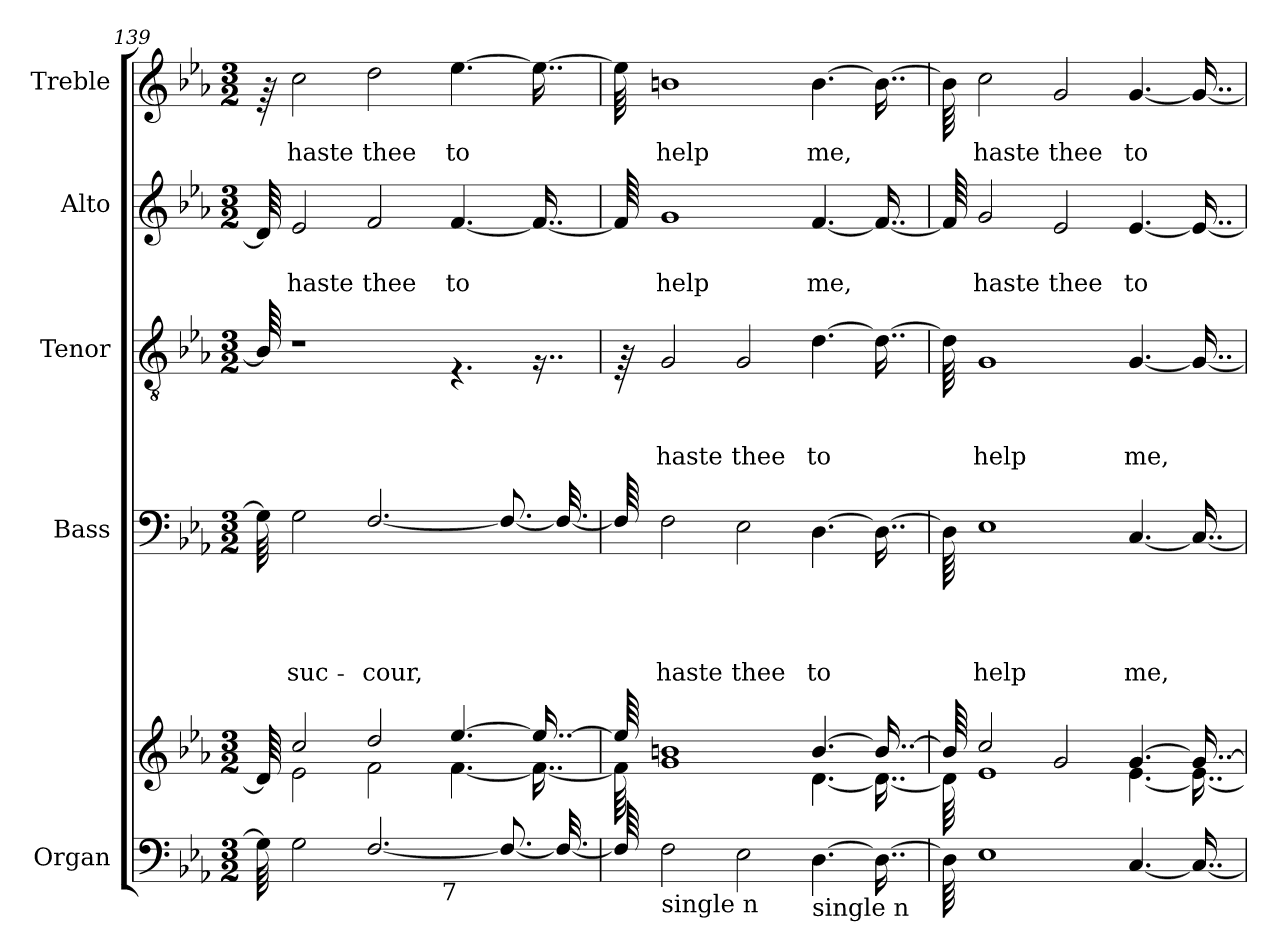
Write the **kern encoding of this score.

**kern	**kern	**kern	**text	**text	**text	**text	**kern	**text	**text	**text	**kern	**text	**text	**kern	**text
*part5	*part5	*part4	*part4	*part4	*part4	*part4	*part3	*part3	*part3	*part3	*part2	*part2	*part2	*part1	*part1
*staff6	*staff5	*staff4	*staff4	*staff4	*staff4	*staff4	*staff3	*staff3	*staff3	*staff3	*staff2	*staff2	*staff2	*staff1	*staff1
*I"Organ	*	*I"Bass	*	*	*	*	*I"Tenor	*	*	*	*I"Alto	*	*	*I"Treble	*
*	*	*I'B	*	*	*	*	*I'T	*	*	*	*I'A	*	*	*I'Tr	*
*clefF4	*clefG2	*clefF4	*	*	*	*	*clefGv2	*	*	*	*clefG2	*	*	*clefG2	*
*k[b-e-a-]	*k[b-e-a-]	*k[b-e-a-]	*	*	*	*	*k[b-e-a-]	*	*	*	*k[b-e-a-]	*	*	*k[b-e-a-]	*
*E-:	*E-:	*E-:	*	*	*	*	*E-:	*	*	*	*E-:	*	*	*E-:	*
*M3/2	*M3/2	*M3/2	*	*	*	*	*M3/2	*	*	*	*M3/2	*	*	*M3/2	*
=139	=139	=139	=139	=139	=139	=139	=139	=139	=139	=139	=139	=139	=139	=139	=139
*^	*^	*	*	*	*	*	*	*	*	*	*	*	*	*	*
64G\]	1ryy	64d/]	64ryy	64G\]	.	.	.	.	64B-/]	.	.	.	64d/]	.	.	64rf	.
!	!	!	!	!	!	!	!	!LO:LY:b	!	!	!	!	!	!	!LO:LY:b	!	!LO:LY:b
2G<\	.	2cc/	2e-\	2G\	.	.	.	suc-	1r	.	.	.	2e-/	.	haste	2cc\	haste
!	!	!	!	!	!	!	!	!LO:LY:b	!	!	!	!	!	!	!LO:LY:b	!	!LO:LY:b
[<2.F/	.	2dd/	2f\	[<2.F/	.	.	.	-cour,	.	.	.	.	2f/	.	thee	2dd\	thee
!	!LO:TX:b:t=7	!	!	!	!	!	!	!	!	!	!	!	!	!	!	!	!
.	2ryy	.	.	.	.	.	.	.	.	.	.	.	.	.	.	.	.
!	!	!	!	!	!	!	!	!	!	!	!	!	!	!	!LO:LY:b	!	!LO:LY:b
.	.	[<4.ee-/	[>4.f\	.	.	.	.	.	4.rF	.	.	.	[<4.f/	.	to	[>4.ee-\	to
8.F/_	.	.	.	8.F/_	.	.	.	.	.	.	.	.	.	.	.	.	.
.	.	16..ee-/_	16..f\_	.	.	.	.	.	16..rF	.	.	.	16..f/_	.	.	16..ee-\_	.
32.F/_	.	.	.	32.F/_	.	.	.	.	.	.	.	.	.	.	.	.	.
*v	*v	*	*	*	*	*	*	*	*	*	*	*	*	*	*	*	*
=140	=140	=140	=140	=140	=140	=140	=140	=140	=140	=140	=140	=140	=140	=140	=140	=140
64F/]	64ee-/]	64f\]	64F/]	.	.	.	.	64rF	.	.	.	64f/]	.	.	64ee-\]	.
!LO:TX:b:t=single n	!	!	!	!	!	!	!	!	!	!	!	!	!	!	!	!
!	!	!	!	!	!	!	!LO:LY:b	!	!	!	!LO:LY:b	!	!	!LO:LY:b	!	!LO:LY:b
2F<\	1g	1bn	2F\	.	.	.	haste	2G/	.	.	haste	1g	.	help	1bn	help
!	!	!	!	!	!	!	!LO:LY:b	!	!	!	!LO:LY:b	!	!	!	!	!
2E-\	.	.	2E-\	.	.	.	thee	2G/	.	.	thee	.	.	.	.	.
!LO:TX:b:t=single n	!	!	!	!	!	!	!	!	!	!	!	!	!	!	!	!
!	!	!	!	!	!	!	!LO:LY:b	!	!	!	!LO:LY:b	!	!	!LO:LY:b	!	!LO:LY:b
[>4.D\	[<4.b/	[>4.d\	[>4.D\	.	.	.	to	[>4.d\	.	.	to	[<4.f/	.	me,	[>4.b\	me,
16..D\_	16..b/_	16..d\_	16..D\_	.	.	.	.	16..d\_	.	.	.	16..f/_	.	.	16..b\_	.
=141	=141	=141	=141	=141	=141	=141	=141	=141	=141	=141	=141	=141	=141	=141	=141	=141
64D\]	64b/]	64d\]	64D\]	.	.	.	.	64d\]	.	.	.	64f/]	.	.	64b\]	.
!	!	!	!	!	!	!	!LO:LY:b	!	!	!	!LO:LY:b	!	!	!LO:LY:b	!	!LO:LY:b
1E-	2cc/	1e-	1E-	.	.	.	help	1G	.	.	help	2g/	.	haste	2cc\	haste
!	!	!	!	!	!	!	!	!	!	!	!	!	!	!LO:LY:b	!	!LO:LY:b
.	2g/	.	.	.	.	.	.	.	.	.	.	2e-/	.	thee	2g/	thee
!	!	!	!	!	!	!	!LO:LY:b	!	!	!	!LO:LY:b	!	!	!LO:LY:b	!	!LO:LY:b
[<4.C/	[<4.g/	[>4.e-\	[<4.C/	.	.	.	me,	[<4.G/	.	.	me,	[<4.e-/	.	to	[<4.g/	to
16..C/_	16..g/_	16..e-\_	16..C/_	.	.	.	.	16..G/_	.	.	.	16..e-/_	.	.	16..g/_	.
*	*v	*v	*	*	*	*	*	*	*	*	*	*	*	*	*	*
=	=	=	=	=	=	=	=	=	=	=	=	=	=	=	=
*-	*-	*-	*-	*-	*-	*-	*-	*-	*-	*-	*-	*-	*-	*-	*-
